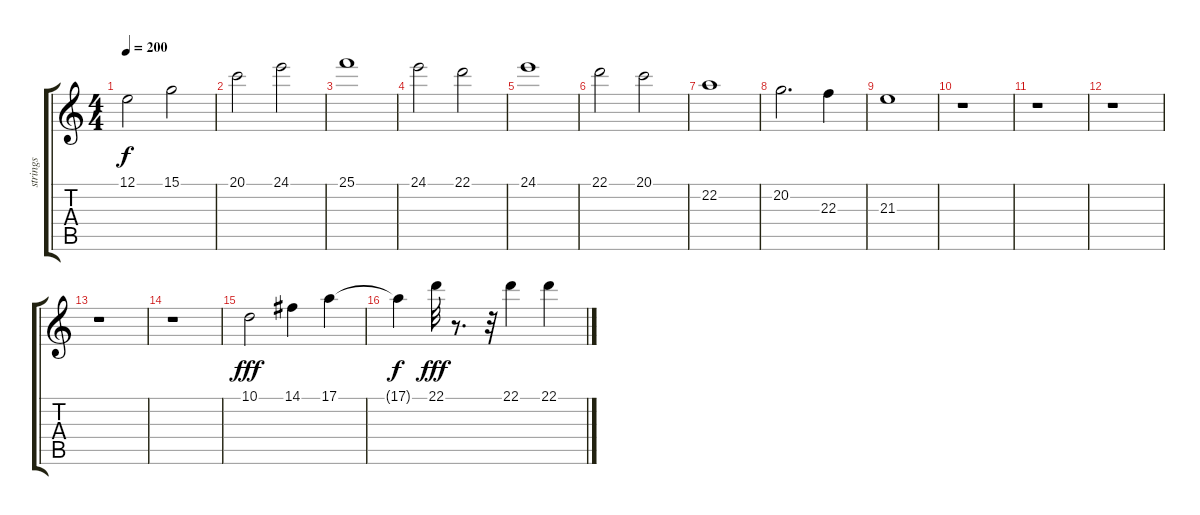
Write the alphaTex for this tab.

\track ("strings             " "strings   ") {instrument stringensemble1}
\staff {score tabs}
\tuning (E4 B3 G3 D3 A2 E2) {hide}
\ts (4 4)
\tempo 200
\clef g2
\ks c
12.1.2{dy f} 15.1.2 |
20.1.2 24.1.2 |
25.1.1 |
24.1.2 22.1.2 |
24.1.1 |
22.1.2 20.1.2 |
22.2.1 |
20.2.2{d} 22.3.4 |
21.3.1 |
r.1 |
r.1 |
r.1 |
r.1 |
r.1 |
10.1.2{dy fff} 14.1.4 17.1.4 |
17.1{t}.4{dy f} 22.1.32{dy fff} r.8{d} r.32 22.1.4 22.1.4
